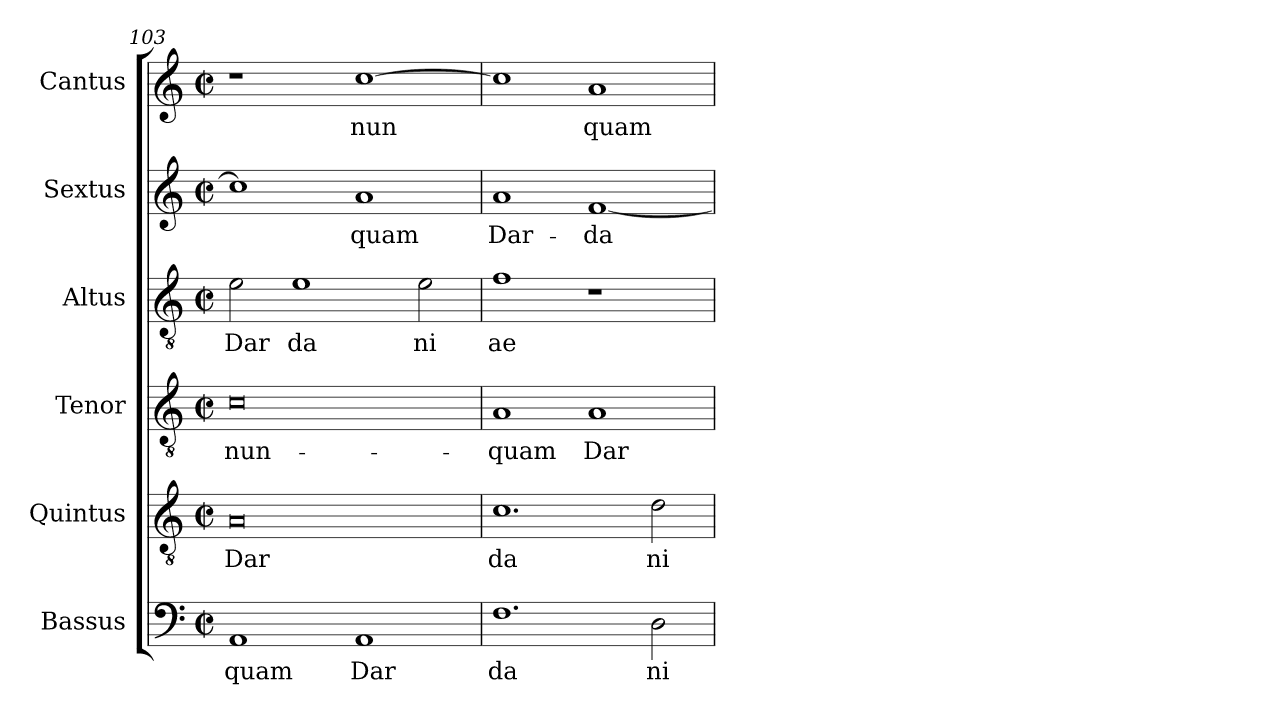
**kern	**text	**kern	**text	**kern	**text	**kern	**text	**kern	**text	**kern	**text
*part6	*part6	*part5	*part5	*part4	*part4	*part3	*part3	*part2	*part2	*part1	*part1
*staff6	*staff6	*staff5	*staff5	*staff4	*staff4	*staff3	*staff3	*staff2	*staff2	*staff1	*staff1
*I"Bassus	*	*I"Quintus	*	*I"Tenor	*	*I"Altus	*	*I"Sextus	*	*I"Cantus	*
*I'Bassus	*	*I'Quintus	*	*I'Tenor	*	*I'Altus	*	*	*	*I'Cantus	*
*clefF4	*	*clefGv2	*	*clefGv2	*	*clefGv2	*	*clefG2	*	*clefG2	*
*k[]	*	*k[]	*	*k[]	*	*k[]	*	*k[]	*	*k[]	*
*C:	*	*C:	*	*C:	*	*C:	*	*C:	*	*C:	*
*M2/2	*	*M2/2	*	*M2/2	*	*M2/2	*	*M2/2	*	*M2/2	*
*met(c|)	*	*met(c|)	*	*met(c|)	*	*met(c|)	*	*met(c|)	*	*met(c|)	*
=103	=103	=103	=103	=103	=103	=103	=103	=103	=103	=103	=103
!	!LO:LY:b:cj	!	!LO:LY:b	!	!LO:LY:b	!	!LO:LY:b:cj	!	!LO:LY:b:cj	!	!
1AA	quam	0A	Dar	0c	nun-	2e\	Dar	1cc]	--	1r	.
!	!	!	!	!	!	!	!LO:LY:b:cj	!	!	!	!
.	.	.	.	.	.	1e	da	.	.	.	.
!	!LO:LY:b:cj	!	!	!	!	!	!	!	!LO:LY:b:cj	!	!LO:LY:b:cj
1AA	Dar	.	.	.	.	.	.	1a	-quam	[>1cc	nun
!	!	!	!	!	!	!	!LO:LY:b:cj	!	!	!	!
.	.	.	.	.	.	2e\	ni	.	.	.	.
=104	=104	=104	=104	=104	=104	=104	=104	=104	=104	=104	=104
!	!LO:LY:b:cj	!	!LO:LY:b	!	!LO:LY:b	!	!LO:LY:b:cj	!	!LO:LY:b:cj	!	!LO:LY:b:cj
1.F	da	1.c	da	1A	-quam	1f	ae	1a	Dar-	1cc]	.
!	!	!	!	!	!LO:LY:b	!	!	!	!LO:LY:b:cj	!	!LO:LY:b:cj
.	.	.	.	1A	Dar-	1r	.	[<1f	-da-	1a	quam
!	!LO:LY:b:cj	!	!LO:LY:b	!	!	!	!	!	!	!	!
2D\	ni	2d\	ni	.	.	.	.	.	.	.	.
=	=	=	=	=	=	=	=	=	=	=	=
*-	*-	*-	*-	*-	*-	*-	*-	*-	*-	*-	*-
